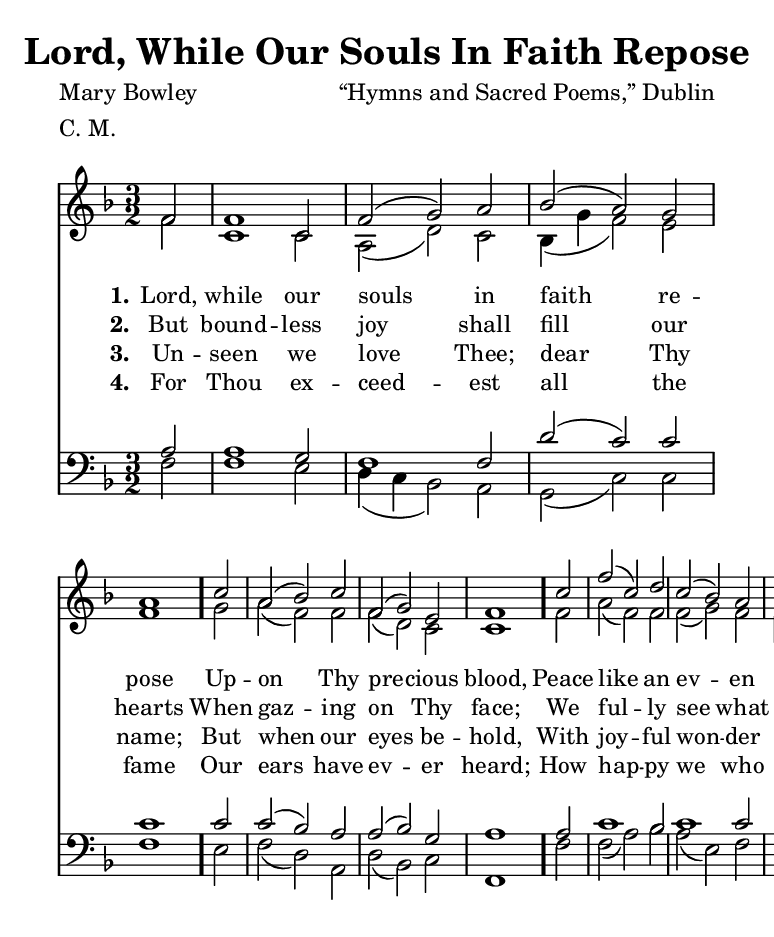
\include "common/global.ily"
\paper {
  \include "common/paper.ily"
  %ragged-bottom = ##t
  ragged-last-bottom = ##t
  %systems-per-page = ##f
  %page-count = ##f
  system-count = 2
}

\header{
  hymnnumber = "148"
  title = "Lord, While Our Souls In Faith Repose"
  tunename = "Irish"
  meter = "C. M."
  poet = "Mary Bowley"
  composer = "“Hymns and Sacred Poems,” Dublin"
  %copyright = ""
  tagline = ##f
}

% for fermata in MIDI
ta = { \tempo 2=90 }
tb = { \tempo 2=45 }

global = {
  \include "common/overrides.ily"
  \override Staff.TimeSignature.style = #'()
  \time 3/2
  \override Score.MetronomeMark.transparent = ##t % hide all fermata changes too
  \ta
  \key f \major
  \partial 2
  \autoBeamOff
}

notesSoprano = {
\global
\relative c' {

  f2 | f1 c2 | f(g) a | bes( a) g | a1
  c2 | a( bes) c | f,( g) e | f1
  c'2 | f( c) d | c( bes) a | d4( c bes2) a | a( g)
  c | f4( e d2) c | bes( a) g | f1
  \bar "|."

}
}

notesAlto = {
\global
\relative e' {

  f2 | c1 c2 | a( d) c | bes4( g' f2) e | f1
  g2 | a( f) f | f( d) c | c1
  f2 | a( f) f | f( g) f | f( e) f | f( e)
  e | f1 f2 | f1 e2 | f1

}
}

notesTenor = {
\global
\relative a {

  a2 | a1 g2 | f1 f2 | d'2( c) c | c1
  c2 | c( bes) a | a( bes) g | a1
  a2 | c1 bes2 | c1 c2 | bes1 c2 | c1
  c2 | c( bes) a | bes( c) bes | a1

}
}

notesBass = {
\global
\relative f {

  f2 | f1 e2 | d4( c bes2) a | g( c) c | f1
  e2 | f( d) a | d( bes) c | f,1
  f'2 | f( a) bes | a( e) f | bes4( a g2) f2 | c1
  c4( bes) | a2( bes) c | d( c) c | f1

}
}

wordsA = \lyricmode {
\set stanza = "1."

Lord, while our souls in faith re -- pose \bar "."
Up -- on Thy pre -- cious blood, \bar "." \break
Peace like an ev -- en riv -- er flows, \bar "."
And mer -- cy like a flood. \bar "."

}

wordsB = \lyricmode {
\set stanza = "2."

But bound -- less joy shall fill our hearts
When gaz -- ing on Thy face;
We ful -- ly see what faith im -- parts,
And glo -- ry crowns Thy grace.

}

wordsC = \lyricmode {
\set stanza = "3."

Un -- seen we love Thee; dear Thy name;
But when our eyes be -- hold,
With joy -- ful won -- der we’ll ex -- claim,
“The half had not been told!”

}

wordsD = \lyricmode {
\set stanza = "4."

For Thou ex -- ceed -- est all the fame
Our ears have ev -- er heard;
How hap -- py we who know Thy name,
And trust Thy faith -- ful word!

}

\score {
  \context ChoirStaff <<
    \context Staff = upper <<
      \set ChoirStaff.systemStartDelimiter = #'SystemStartBar
      \context Voice  = sopranos { \voiceOne << \notesSoprano >> }
      \context Voice  = altos { \voiceTwo << \notesAlto >> }
      \context Lyrics = one   \lyricsto sopranos \wordsA
      \context Lyrics = two   \lyricsto sopranos \wordsB
      \context Lyrics = three \lyricsto sopranos \wordsC
      \context Lyrics = four  \lyricsto sopranos \wordsD
    >>
    \context Staff = men <<
      \clef bass
      \context Voice  = tenors { \voiceOne << \notesTenor >> }
      \context Voice  = basses { \voiceTwo << \notesBass >> }
    >>
  >>
  \layout {
    \include "common/layout.ily"
  }
  \midi{
    \include "common/midi.ily"
  }
}

\version "2.18.0"  % necessary for upgrading to future LilyPond versions.

% vi:set et ts=2 sw=2 ai nocindent syntax=lilypond
